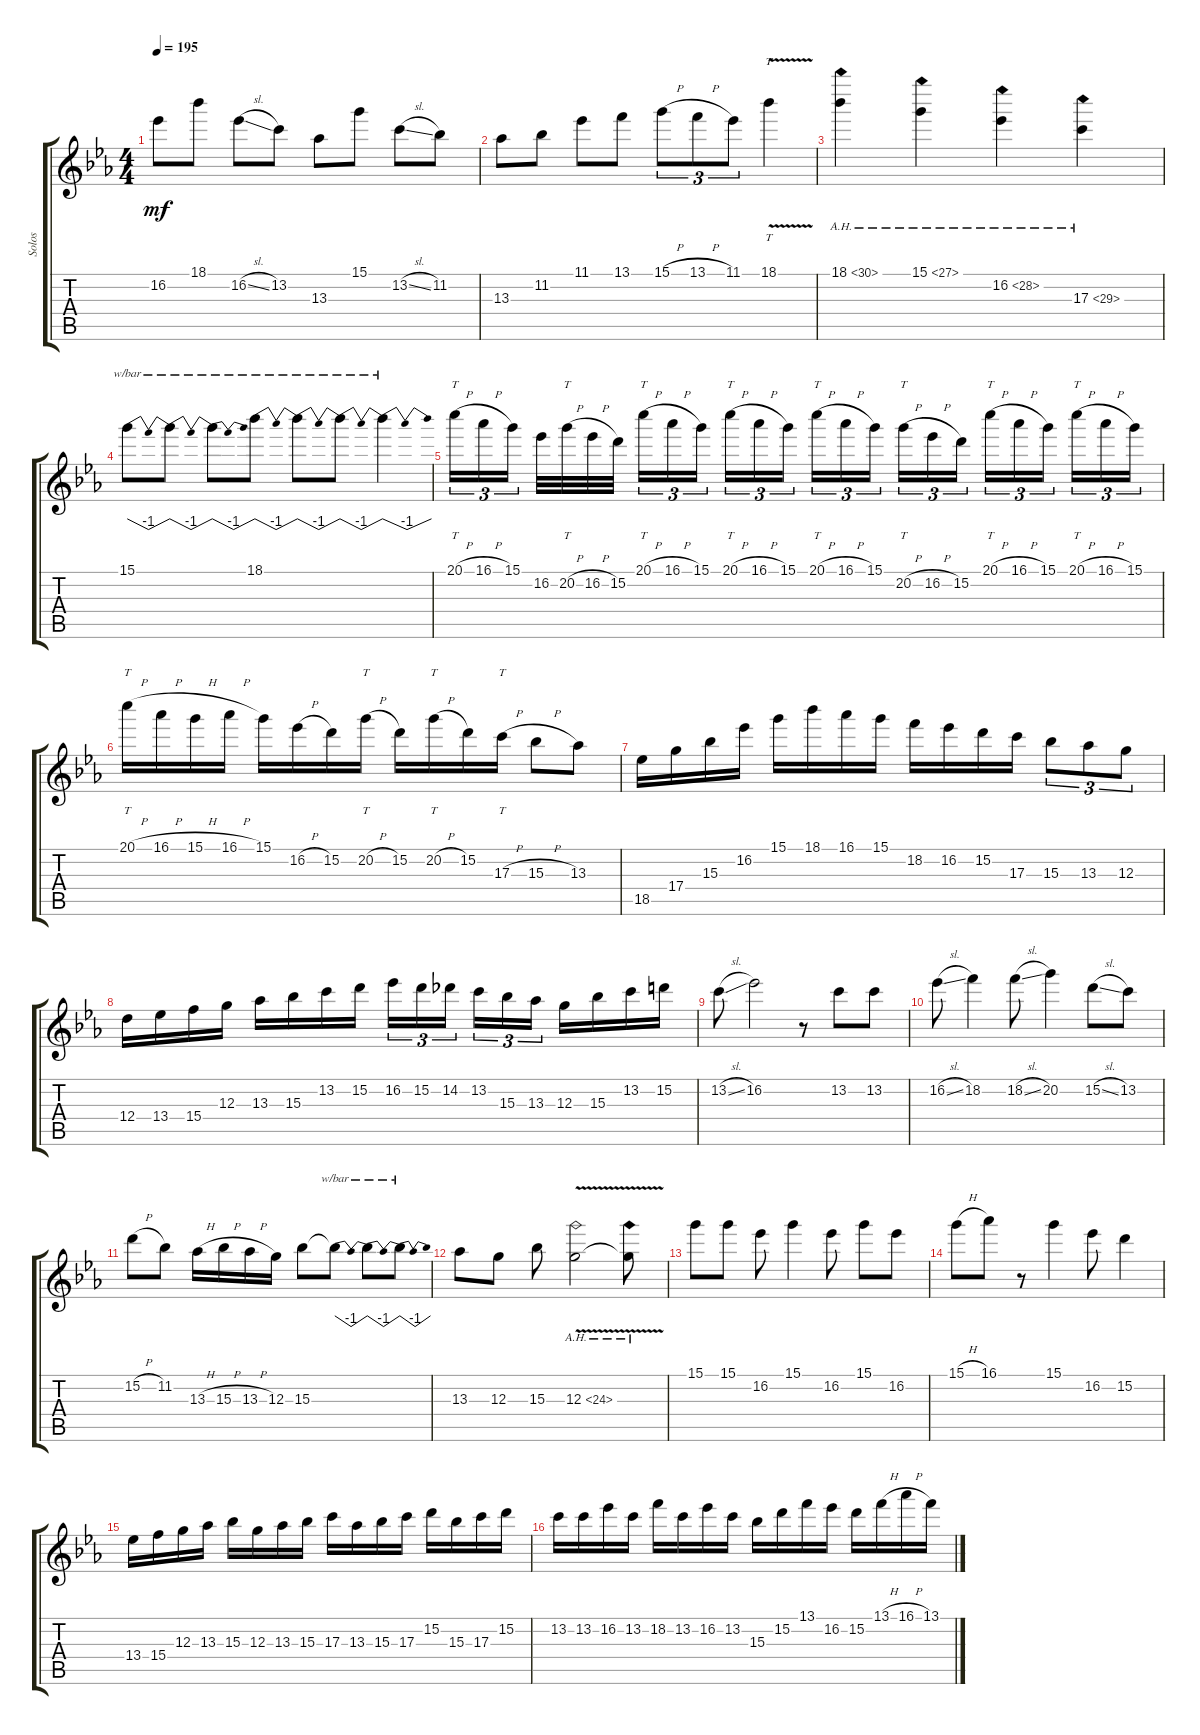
\track ("Solos" "Solos") {instrument distortionguitar}
\staff {score tabs}
\tuning (E4 B3 G3 D3 A2 E2) {hide}
\ts (4 4)
\tempo 195
\clef g2
\ks cminor
16.2.8{dy mf} 18.1.8 16.2{sl}.8 13.2.8 13.3.8 15.1.8 13.2{sl}.8 11.2.8 |
13.3.8 11.2.8 11.1.8 13.1.8 15.1{h}.8{tu (3 2)} 13.1{h}.8{tu (3 2)} 11.1.8{tu (3 2)} 18.1{v}.4{tt} |
18.1{ah 12}.4 15.1{ah 12}.4 16.2{ah 12}.4 17.3{ah 12}.4 |
15.1.8{tbe (dip default 0 0 30 -4 60 0)} 15.1{t}.8{tbe (dip default 0 0 30 -4 60 0)} 15.1{t}.8{tbe (dip default 0 0 30 -4 60 0)} 18.1.8{tbe (dip default 0 0 30 -4 60 0)} 18.1{t}.8{tbe (dip default 0 0 30 -4 60 0)} 18.1{t}.8{tbe (dip default 0 0 30 -4 60 0)} 18.1{t}.4{tbe (dip default 0 0 30 -4 60 0)} |
20.1{h}.16{tt tu (3 2)} 16.1{h}.16{tu (3 2)} 15.1.16{tu (3 2) beam splitsecondary} 16.2.32 20.2{h}.32{tt} 16.2{h}.32 15.2.32 20.1{h}.16{tt tu (3 2)} 16.1{h}.16{tu (3 2)} 15.1.16{tu (3 2) beam splitsecondary} 20.1{h}.16{tt tu (3 2)} 16.1{h}.16{tu (3 2)} 15.1.16{tu (3 2)} 20.1{h}.16{tt tu (3 2)} 16.1{h}.16{tu (3 2)} 15.1.16{tu (3 2) beam splitsecondary} 20.2{h}.16{tt tu (3 2)} 16.2{h}.16{tu (3 2)} 15.2.16{tu (3 2)} 20.1{h}.16{tt tu (3 2)} 16.1{h}.16{tu (3 2)} 15.1.16{tu (3 2) beam splitsecondary} 20.1{h}.16{tt tu (3 2)} 16.1{h}.16{tu (3 2)} 15.1.16{tu (3 2)} |
20.1{h}.16{tt} 16.1{h}.16 15.1{h}.16 16.1{h}.16 15.1.16 16.2{h}.16 15.2.16 20.2{h}.16{tt} 15.2.16 20.2{h}.16{tt} 15.2.16 17.3{h}.16{tt} 15.3{h}.8 13.3.8 |
18.5.16 17.4.16 15.3.16 16.2.16 15.1.16 18.1.16 16.1.16 15.1.16 18.2.16 16.2.16 15.2.16 17.3.16 15.3.8{tu (3 2)} 13.3.8{tu (3 2)} 12.3.8{tu (3 2)} |
12.4.16 13.4.16 15.4.16 12.3.16 13.3.16 15.3.16 13.2.16 15.2.16 16.2.16{tu (3 2)} 15.2.16{tu (3 2)} 14.2.16{tu (3 2) beam splitsecondary} 13.2.16{tu (3 2)} 15.3.16{tu (3 2)} 13.3.16{tu (3 2)} 12.3.16 15.3.16 13.2.16 15.2.16 |
13.2{sl}.8 16.2.2 r.8 13.2.8 13.2.8 |
16.2{sl}.8 18.2.4 18.2{sl}.8 20.2.4 15.2{sl}.8 13.2.8 |
15.2{h}.8 11.2.8 13.3{h}.16 15.3{h}.16 13.3{h}.16 12.3.16 15.3.8 15.3{t}.8{tbe (dip default 0 0 30 -4 60 0)} 15.3{t}.8{tbe (dip default 0 0 30 -4 60 0)} 15.3{t}.8{tbe (dip default 0 0 30 -4 60 0)} |
13.3.8 12.3.8 15.3.8 12.3{ah 12 v}.2 12.3{ah 12 v t}.8 |
15.1.8 15.1.8 16.2.8 15.1.4 16.2.8 15.1.8 16.2.8 |
15.1{h}.8 16.1.8 r.8 15.1.4 16.2.8 15.2.4 |
13.4.16 15.4.16 12.3.16 13.3.16 15.3.16 12.3.16 13.3.16 15.3.16 17.3.16 13.3.16 15.3.16 17.3.16 15.2.16 15.3.16 17.3.16 15.2.16 |
13.2.16 13.2.16 16.2.16 13.2.16 18.2.16 13.2.16 16.2.16 13.2.16 15.3.16 15.2.16 13.1.16 16.2.16 15.2.16 13.1{h}.16 16.1{h}.16 13.1.16
